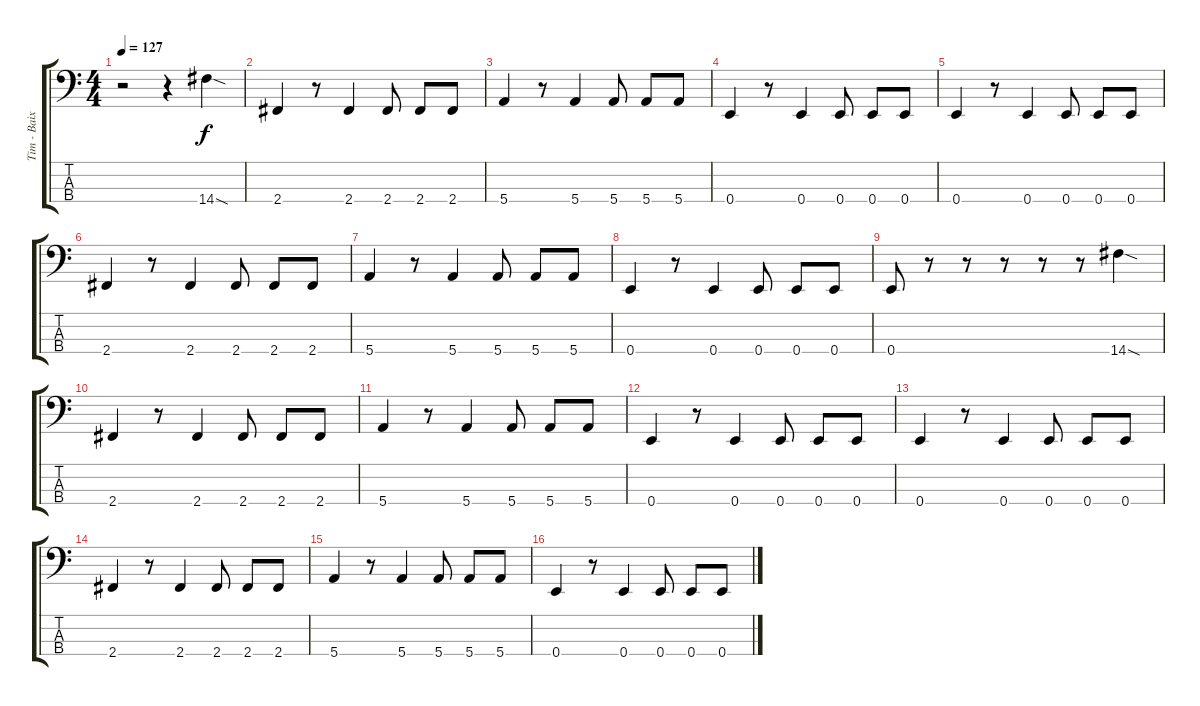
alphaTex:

\track ("Tim - Baixo" "Tim - Baix") {instrument electricbasspick}
\staff {score tabs}
\tuning (G2 D2 A1 E1) {hide}
\ts (4 4)
\tempo 127
\clef f4
\ks c
r.2{dy f instrument electricbasspick} r.4 14.4{sod}.4 |
2.4.4 r.8 2.4.4 2.4.8 2.4.8 2.4.8 |
5.4.4 r.8 5.4.4 5.4.8 5.4.8 5.4.8 |
0.4.4 r.8 0.4.4 0.4.8 0.4.8 0.4.8 |
0.4.4 r.8 0.4.4 0.4.8 0.4.8 0.4.8 |
2.4.4 r.8 2.4.4 2.4.8 2.4.8 2.4.8 |
5.4.4 r.8 5.4.4 5.4.8 5.4.8 5.4.8 |
0.4.4 r.8 0.4.4 0.4.8 0.4.8 0.4.8 |
0.4.8 r.8 r.8 r.8 r.8 r.8 14.4{sod}.4 |
2.4.4 r.8 2.4.4 2.4.8 2.4.8 2.4.8 |
5.4.4 r.8 5.4.4 5.4.8 5.4.8 5.4.8 |
0.4.4 r.8 0.4.4 0.4.8 0.4.8 0.4.8 |
0.4.4 r.8 0.4.4 0.4.8 0.4.8 0.4.8 |
2.4.4 r.8 2.4.4 2.4.8 2.4.8 2.4.8 |
5.4.4 r.8 5.4.4 5.4.8 5.4.8 5.4.8 |
0.4.4 r.8 0.4.4 0.4.8 0.4.8 0.4.8
